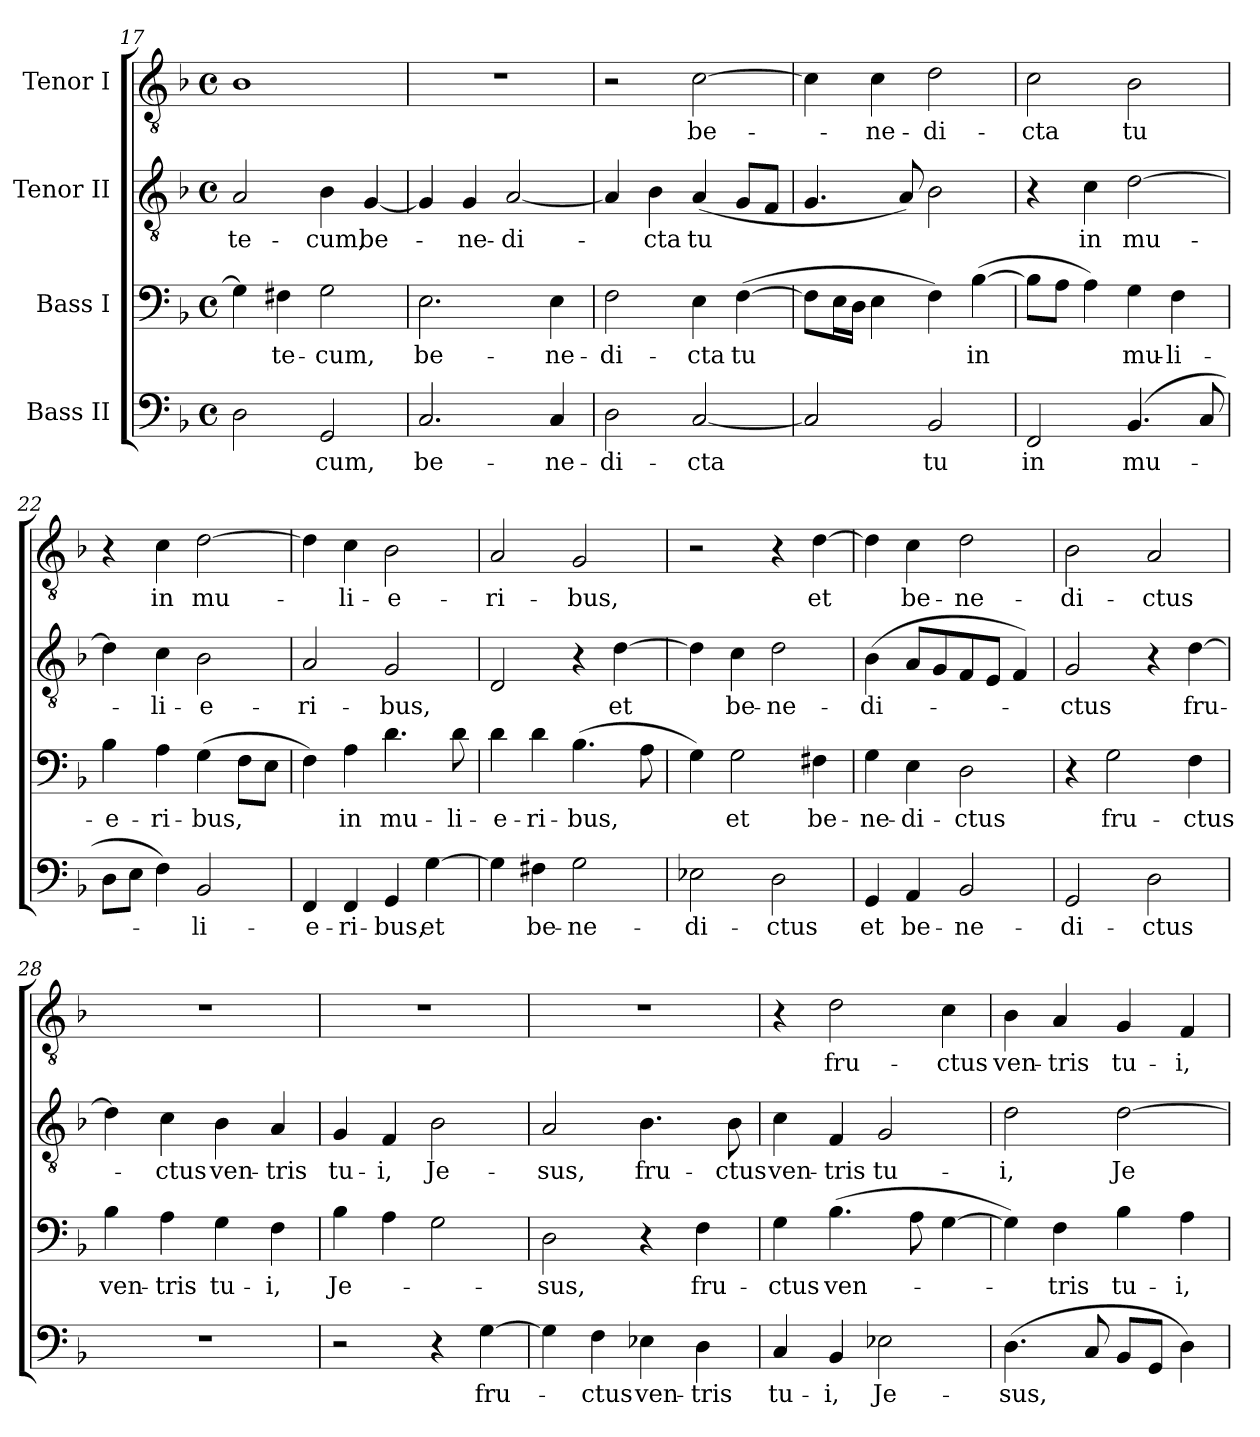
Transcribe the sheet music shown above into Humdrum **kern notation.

**kern	**text	**kern	**text	**kern	**text	**kern	**text
*part4	*part4	*part3	*part3	*part2	*part2	*part1	*part1
*staff4	*staff4	*staff3	*staff3	*staff2	*staff2	*staff1	*staff1
*I"Bass II	*	*I"Bass I	*	*I"Tenor II	*	*I"Tenor I	*
*clefF4	*	*clefF4	*	*clefGv2	*	*clefGv2	*
*k[b-]	*	*k[b-]	*	*k[b-]	*	*k[b-]	*
*F:	*	*F:	*	*F:	*	*F:	*
*M4/4	*	*M4/4	*	*M4/4	*	*M4/4	*
*met(c)	*	*met(c)	*	*met(c)	*	*met(c)	*
=17	=17	=17	=17	=17	=17	=17	=17
2D\	.	4G\]	.	2A/	te-	1B-	.
.	.	4F#X\	te-	.	.	.	.
2GG/	-cum,	2G\	-cum,	4B-\	-cum,	.	.
.	.	.	.	[4G/	be-	.	.
=18	=18	=18	=18	=18	=18	=18	=18
2.C/	be-	2.E\	be-	4G/]	.	1r	.
.	.	.	.	4G/	-ne-	.	.
.	.	.	.	[2A/	-di-	.	.
4C/	-ne-	4E\	-ne-	.	.	.	.
!!LO:LB:g=z
=19	=19	=19	=19	=19	=19	=19	=19
2D\	-di-	2F\	-di-	4A/]	.	2r	.
.	.	.	.	4B-\	-cta	.	.
[2C/	-cta	4E\	-cta	(4A/	tu	[2c\	be-
.	.	([4F\	tu	8G/L	.	.	.
.	.	.	.	8F/J	.	.	.
=20	=20	=20	=20	=20	=20	=20	=20
2C/]	.	8F\L]	.	4.G/	.	4c\]	.
.	.	16E\L	.	.	.	.	.
.	.	16D\JJ	.	.	.	.	.
.	.	4E\	.	.	.	4c\	-ne-
.	.	.	.	8A/)	.	.	.
2BB-/	tu	4F\)	.	2B-\	.	2d\	-di-
.	.	([4B-\	in	.	.	.	.
=21	=21	=21	=21	=21	=21	=21	=21
2FF/	in	8B-\L]	.	4r	.	2c\	-cta
.	.	8A\J	.	.	.	.	.
.	.	4A\)	.	4c\	in	.	.
(4.BB-/	mu-	4G\	mu-	[2d\	mu-	2B-\	tu
.	.	4F\	-li-	.	.	.	.
8C/	.	.	.	.	.	.	.
=22	=22	=22	=22	=22	=22	=22	=22
8D\L	.	4B-\	-e-	4d\]	.	4r	.
8E\J	.	.	.	.	.	.	.
4F\)	.	4A\	-ri-	4c\	-li-	4c\	in
2BB-/	-li-	(4G\	-bus,	2B-\	-e-	[2d\	mu-
.	.	8F\L	.	.	.	.	.
.	.	8E\J	.	.	.	.	.
=23	=23	=23	=23	=23	=23	=23	=23
4FF/	-e-	4F\)	.	2A/	-ri-	4d\]	.
4FF/	-ri-	4A\	in	.	.	4c\	-li-
4GG/	-bus,	4.d\	mu-	2G/	-bus,	2B-\	-e-
[4G\	et	.	.	.	.	.	.
.	.	8d\	-li-	.	.	.	.
=24	=24	=24	=24	=24	=24	=24	=24
4G\]	.	4d\	-e-	2D/	.	2A/	-ri-
4F#X\	be-	4d\	-ri-	.	.	.	.
2G\	-ne-	(4.B-\	-bus,	4r	.	2G/	-bus,
.	.	.	.	[4d\	et	.	.
.	.	8A\	.	.	.	.	.
!!LO:LB:g=z
=25	=25	=25	=25	=25	=25	=25	=25
2E-X\	-di-	4G\)	.	4d\]	.	2r	.
.	.	2G\	et	4c\	be-	.	.
2D\	-ctus	.	.	2d\	-ne-	4r	.
.	.	4F#X\	be-	.	.	[4d\	et
=26	=26	=26	=26	=26	=26	=26	=26
4GG/	et	4G\	-ne-	(4B-\	-di-	4d\]	.
4AA/	be-	4E\	-di-	8A/L	.	4c\	be-
.	.	.	.	8G/	.	.	.
2BB-/	-ne-	2D\	-ctus	8F/	.	2d\	-ne-
.	.	.	.	8E/J	.	.	.
.	.	.	.	4F/)	.	.	.
=27	=27	=27	=27	=27	=27	=27	=27
2GG/	-di-	4r	.	2G/	-ctus	2B-\	-di-
.	.	2G\	fru-	.	.	.	.
2D\	-ctus	.	.	4r	.	2A/	-ctus
.	.	4F\	-ctus	[4d\	fru-	.	.
=28	=28	=28	=28	=28	=28	=28	=28
1r	.	4B-\	ven-	4d\]	.	1r	.
.	.	4A\	-tris	4c\	-ctus	.	.
.	.	4G\	tu-	4B-\	ven-	.	.
.	.	4F\	-i,	4A/	-tris	.	.
=29	=29	=29	=29	=29	=29	=29	=29
2r	.	4B-\	Je-	4G/	tu-	1r	.
.	.	4A\	.	4F/	-i,	.	.
4r	.	2G\	.	2B-\	Je-	.	.
[4G\	fru-	.	.	.	.	.	.
=30	=30	=30	=30	=30	=30	=30	=30
4G\]	.	2D\	-sus,	2A/	-sus,	1r	.
4F\	-ctus	.	.	.	.	.	.
4E-X\	ven-	4r	.	4.B-\	fru-	.	.
4D\	-tris	4F\	fru-	.	.	.	.
.	.	.	.	8B-\	-ctus	.	.
!!LO:PB:g=z
=31	=31	=31	=31	=31	=31	=31	=31
4C/	tu-	4G\	-ctus	4c\	ven-	4r	.
4BB-/	-i,	(4.B-\	ven-	4F/	-tris	2d\	fru-
2E-X\	Je-	.	.	2G/	tu-	.	.
.	.	8A\	.	.	.	.	.
.	.	[4G\	.	.	.	4c\	-ctus
=32	=32	=32	=32	=32	=32	=32	=32
(4.D\	-sus,	4G\])	.	2d\	-i,	4B-\	ven-
.	.	4F\	-tris	.	.	4A/	-tris
8C/	.	.	.	.	.	.	.
8BB-/L	.	4B-\	tu-	[2d\	Je-	4G/	tu-
8GG/J	.	.	.	.	.	.	.
4D\)	.	4A\	-i,	.	.	4F/	-i,
=	=	=	=	=	=	=	=
*-	*-	*-	*-	*-	*-	*-	*-
